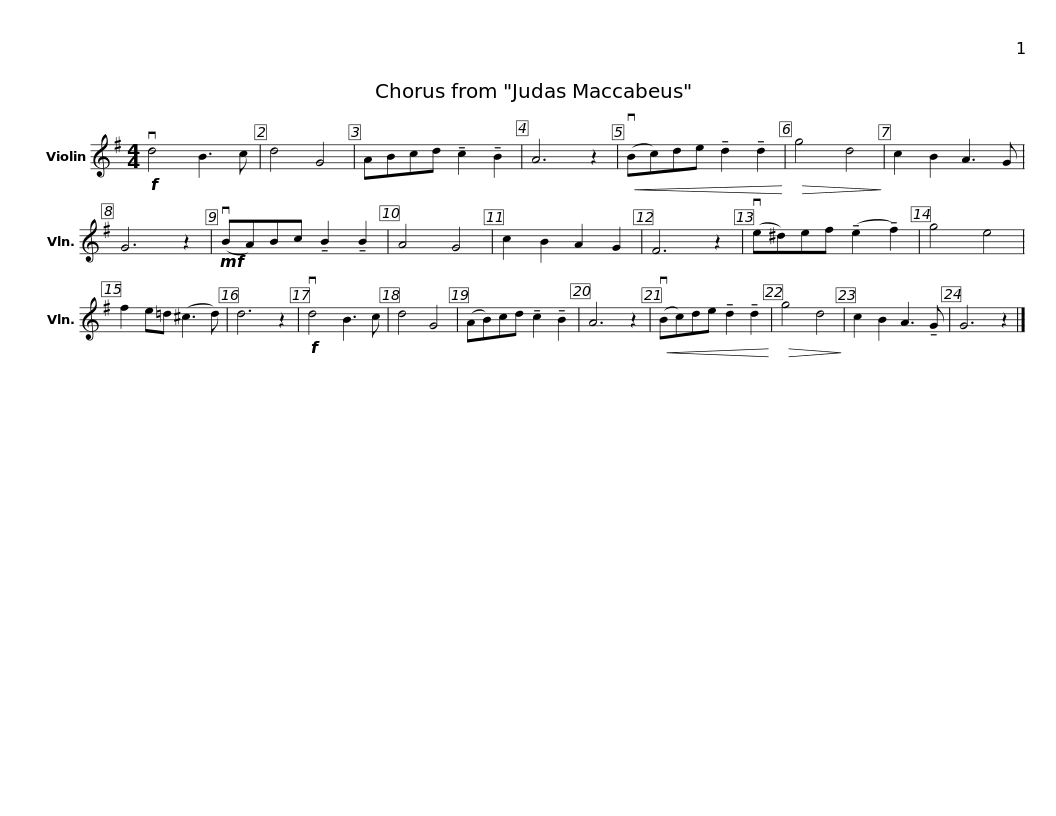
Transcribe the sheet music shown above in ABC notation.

X:1
L:1/8
M:4/4
I:linebreak $
K:G
V:1 treble
V:1
!f! vd4 B3 c | d4 G4 | ABcd !tenuto!c2 !tenuto!B2 | A6 z2 |!<(! (vBc)de !tenuto!d2 !tenuto!d2!<)! | %5
!>(! g4 d4!>)! | c2 B2 A3 G | G6 z2 |!mf! (vBA)Bc !tenuto!B2 !tenuto!B2 |$ A4 G4 | %10
 c2 B2 A2 G2 | F6 z2 | (ve^d)ef (!tenuto!e2 !tenuto!f2) | g4 e4 | f2 e=d (^c3 d) | %15
 d6 z2 |!f! vd4 B3 c | d4 G4 | (AB)cd !tenuto!c2 !tenuto!B2 |$ A6 z2 | %20
!<(! (vBc)de !tenuto!d2 !tenuto!d2!<)! |!>(! g4 d4!>)! | c2 B2 A3 !tenuto!G | G6 z2 |] %24
